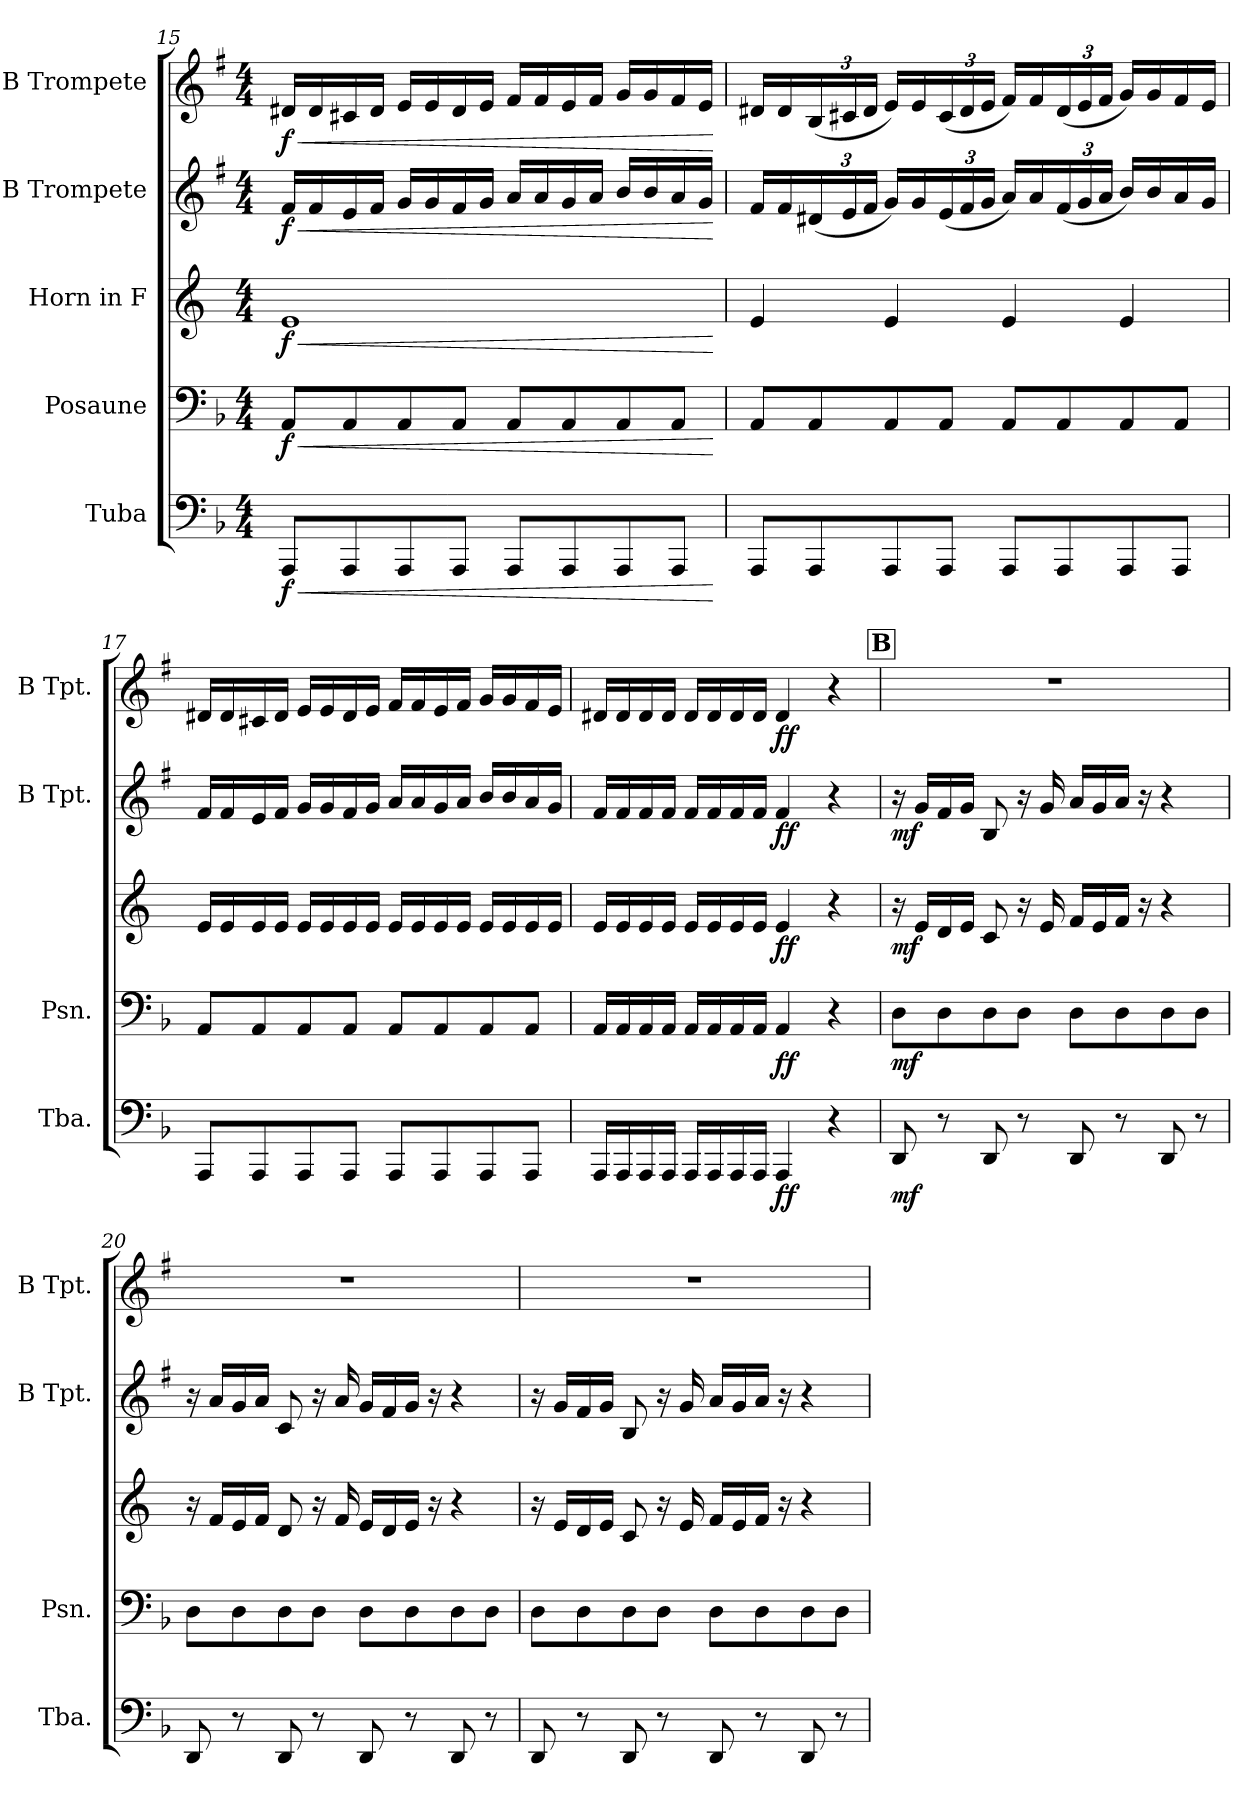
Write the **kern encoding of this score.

**kern	**dynam	**kern	**dynam	**kern	**dynam	**kern	**dynam	**kern	**dynam
*part5	*part5	*part4	*part4	*part3	*part3	*part2	*part2	*part1	*part1
*staff5	*staff5	*staff4	*staff4	*staff3	*staff3	*staff2	*staff2	*staff1	*staff1
*I"Tuba	*	*I"Posaune	*	*I"Horn in F	*	*I"B Trompete	*	*I"B Trompete	*
*I'Tba.	*	*I'Psn.	*	*	*	*I'B Tpt.	*	*I'B Tpt.	*
*clefF4	*	*clefF4	*	*clefG2	*	*clefG2	*	*clefG2	*
*	*	*	*	*ITrd4c7	*	*ITrd1c2	*	*ITrd1c2	*
*k[b-]	*	*k[b-]	*	*k[b-]	*	*k[b-]	*	*k[b-]	*
*M4/4	*	*M4/4	*	*M4/4	*	*M4/4	*	*M4/4	*
=15	=15	=15	=15	=15	=15	=15	=15	=15	=15
!	!LO:HP:b	!	!LO:HP:b	!	!LO:HP:b	!	!LO:HP:b	!	!LO:HP:b
!	!LO:DY:n=1:b	!	!LO:DY:n=1:b	!	!LO:DY:n=1:b	!	!LO:DY:n=1:b	!	!LO:DY:n=1:b
8AAA/L	< f	8AA/L	< f	1A	< f	16e/LL	< f	16c#X/LL	< f
.	.	.	.	.	.	16e/	.	16c#/	.
8AAA/	.	8AA/	.	.	.	16d/	.	16Bn/	.
.	.	.	.	.	.	16e/JJ	.	16c#/JJ	.
8AAA/	.	8AA/	.	.	.	16f/LL	.	16d/LL	.
.	.	.	.	.	.	16f/	.	16d/	.
8AAA/J	.	8AA/J	.	.	.	16e/	.	16c#/	.
.	.	.	.	.	.	16f/JJ	.	16d/JJ	.
8AAA/L	.	8AA/L	.	.	.	16g/LL	.	16e/LL	.
.	.	.	.	.	.	16g/	.	16e/	.
8AAA/	.	8AA/	.	.	.	16f/	.	16d/	.
.	.	.	.	.	.	16g/JJ	.	16e/JJ	.
8AAA/	.	8AA/	.	.	.	16a/LL	.	16f/LL	.
.	.	.	.	.	.	16a/	.	16f/	.
8AAA/J	.	8AA/J	.	.	.	16g/	.	16e/	.
.	.	.	.	.	.	16f/JJ	.	16d/JJ	.
.	[	.	[	.	[	.	[	.	[
!!LO:LB:g=z
=16	=16	=16	=16	=16	=16	=16	=16	=16	=16
8AAA/L	.	8AA/L	.	4A/	.	16e/LL	.	16c#X/LL	.
.	.	.	.	.	.	16e/	.	16c#/	.
*	*	*	*	*	*	*Xbrackettup	*	*Xbrackettup	*
8AAA/	.	8AA/	.	.	.	(24c#X/	.	(24A/	.
.	.	.	.	.	.	24d/	.	24Bn/	.
.	.	.	.	.	.	24e/JJ	.	24c#/JJ	.
8AAA/	.	8AA/	.	4A/	.	16f/LL)	.	16d/LL)	.
.	.	.	.	.	.	16f/	.	16d/	.
8AAA/J	.	8AA/J	.	.	.	(24d/	.	(24B/	.
.	.	.	.	.	.	24e/	.	24c#/	.
.	.	.	.	.	.	24f/JJ	.	24d/JJ	.
8AAA/L	.	8AA/L	.	4A/	.	16g/LL)	.	16e/LL)	.
.	.	.	.	.	.	16g/	.	16e/	.
8AAA/	.	8AA/	.	.	.	(24e/	.	(24c#/	.
.	.	.	.	.	.	24f/	.	24d/	.
.	.	.	.	.	.	24g/JJ	.	24e/JJ	.
8AAA/	.	8AA/	.	4A/	.	16a/LL)	.	16f/LL)	.
.	.	.	.	.	.	16a/	.	16f/	.
8AAA/J	.	8AA/J	.	.	.	16g/	.	16e/	.
.	.	.	.	.	.	16f/JJ	.	16d/JJ	.
=17	=17	=17	=17	=17	=17	=17	=17	=17	=17
8AAA/L	.	8AA/L	.	16A/LL	.	16e/LL	.	16c#X/LL	.
.	.	.	.	16A/	.	16e/	.	16c#/	.
8AAA/	.	8AA/	.	16A/	.	16d/	.	16Bn/	.
.	.	.	.	16A/JJ	.	16e/JJ	.	16c#/JJ	.
8AAA/	.	8AA/	.	16A/LL	.	16f/LL	.	16d/LL	.
.	.	.	.	16A/	.	16f/	.	16d/	.
8AAA/J	.	8AA/J	.	16A/	.	16e/	.	16c#/	.
.	.	.	.	16A/JJ	.	16f/JJ	.	16d/JJ	.
8AAA/L	.	8AA/L	.	16A/LL	.	16g/LL	.	16e/LL	.
.	.	.	.	16A/	.	16g/	.	16e/	.
8AAA/	.	8AA/	.	16A/	.	16f/	.	16d/	.
.	.	.	.	16A/JJ	.	16g/JJ	.	16e/JJ	.
8AAA/	.	8AA/	.	16A/LL	.	16a/LL	.	16f/LL	.
.	.	.	.	16A/	.	16a/	.	16f/	.
8AAA/J	.	8AA/J	.	16A/	.	16g/	.	16e/	.
.	.	.	.	16A/JJ	.	16f/JJ	.	16d/JJ	.
!!LO:PB:g=z
=18	=18	=18	=18	=18	=18	=18	=18	=18	=18
16AAA/LL	.	16AA/LL	.	16A/LL	.	16e/LL	.	16c#X/LL	.
16AAA/	.	16AA/	.	16A/	.	16e/	.	16c#/	.
16AAA/	.	16AA/	.	16A/	.	16e/	.	16c#/	.
16AAA/JJ	.	16AA/JJ	.	16A/JJ	.	16e/JJ	.	16c#/JJ	.
16AAA/LL	.	16AA/LL	.	16A/LL	.	16e/LL	.	16c#/LL	.
16AAA/	.	16AA/	.	16A/	.	16e/	.	16c#/	.
16AAA/	.	16AA/	.	16A/	.	16e/	.	16c#/	.
16AAA/JJ	.	16AA/JJ	.	16A/JJ	.	16e/JJ	.	16c#/JJ	.
!	!LO:DY:b	!	!LO:DY:b	!	!LO:DY:b	!	!LO:DY:b	!	!LO:DY:b
4AAA/	ff	4AA/	ff	4A/	ff	4e/	ff	4c#/	ff
4r	.	4r	.	4r	.	4r	.	4r	.
!!LO:REH:place=s1:a:B:fs=14:t=B
=19	=19	=19	=19	=19	=19	=19	=19	=19	=19
!	!LO:DY:b	!	!LO:DY:b	!	!LO:DY:b	!	!LO:DY:b	!	!
8DD/	mf	8D\L	mf	16r	mf	16r	mf	1r	.
.	.	.	.	16A/LL	.	16f/LL	.	.	.
8r	.	8D\	.	16G/	.	16e/	.	.	.
.	.	.	.	16A/JJ	.	16f/JJ	.	.	.
8DD/	.	8D\	.	8F/	.	8A/	.	.	.
8r	.	8D\J	.	16r	.	16r	.	.	.
.	.	.	.	16A/	.	16f/	.	.	.
8DD/	.	8D\L	.	16B-/LL	.	16g/LL	.	.	.
.	.	.	.	16A/	.	16f/	.	.	.
8r	.	8D\	.	16B-/JJ	.	16g/JJ	.	.	.
.	.	.	.	16r	.	16r	.	.	.
8DD/	.	8D\	.	4r	.	4r	.	.	.
8r	.	8D\J	.	.	.	.	.	.	.
!!LO:LB:g=z
=20	=20	=20	=20	=20	=20	=20	=20	=20	=20
8DD/	.	8D\L	.	16r	.	16r	.	1r	.
.	.	.	.	16B-/LL	.	16g/LL	.	.	.
8r	.	8D\	.	16A/	.	16f/	.	.	.
.	.	.	.	16B-/JJ	.	16g/JJ	.	.	.
8DD/	.	8D\	.	8G/	.	8B-/	.	.	.
8r	.	8D\J	.	16r	.	16r	.	.	.
.	.	.	.	16B-/	.	16g/	.	.	.
8DD/	.	8D\L	.	16A/LL	.	16f/LL	.	.	.
.	.	.	.	16G/	.	16e/	.	.	.
8r	.	8D\	.	16A/JJ	.	16f/JJ	.	.	.
.	.	.	.	16r	.	16r	.	.	.
8DD/	.	8D\	.	4r	.	4r	.	.	.
8r	.	8D\J	.	.	.	.	.	.	.
=21	=21	=21	=21	=21	=21	=21	=21	=21	=21
8DD/	.	8D\L	.	16r	.	16r	.	1r	.
.	.	.	.	16A/LL	.	16f/LL	.	.	.
8r	.	8D\	.	16G/	.	16e/	.	.	.
.	.	.	.	16A/JJ	.	16f/JJ	.	.	.
8DD/	.	8D\	.	8F/	.	8A/	.	.	.
8r	.	8D\J	.	16r	.	16r	.	.	.
.	.	.	.	16A/	.	16f/	.	.	.
8DD/	.	8D\L	.	16B-/LL	.	16g/LL	.	.	.
.	.	.	.	16A/	.	16f/	.	.	.
8r	.	8D\	.	16B-/JJ	.	16g/JJ	.	.	.
.	.	.	.	16r	.	16r	.	.	.
8DD/	.	8D\	.	4r	.	4r	.	.	.
8r	.	8D\J	.	.	.	.	.	.	.
=	=	=	=	=	=	=	=	=	=
*-	*-	*-	*-	*-	*-	*-	*-	*-	*-
